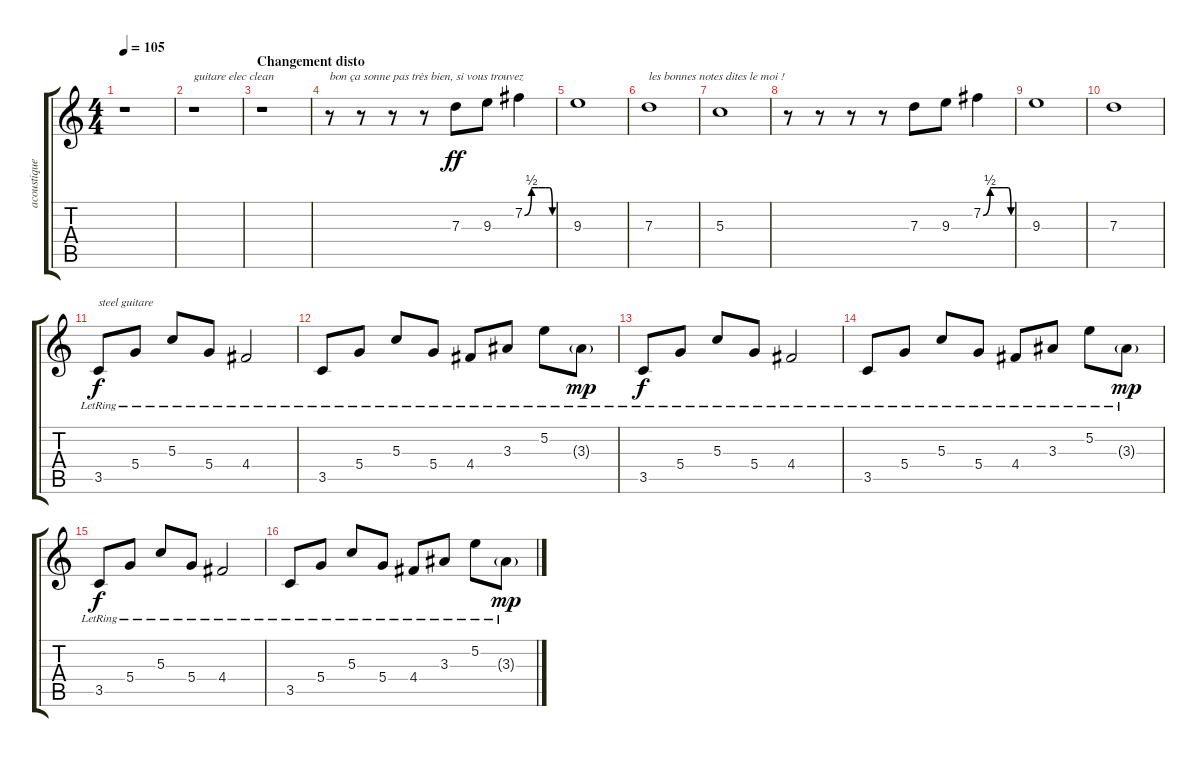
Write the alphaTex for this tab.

\track ("acoustique+électrique (2nd)" "acoustique") {instrument acousticguitarsteel}
\staff {score tabs}
\tuning (E4 B3 G3 D3 A2 E2) {hide}
\ts (4 4)
\tempo 105
\clef g2
\ks c
r.1{dy f} |
r.1{txt "guitare elec clean"} |
\section ("" "Changement disto")
r.1 |
r.8{txt "bon ça sonne pas très bien, si vous trouvez" volume 13 instrument electricguitarclean} r.8 r.8 r.8 7.3.8{dy ff} 9.3.8 7.2{be (custom 0 0 15 2 30 2 45 2 54 2 60 0)}.4 |
9.3.1 |
7.3.1{txt "les bonnes notes dites le moi !"} |
5.3.1 |
r.8 r.8 r.8 r.8 7.3.8 9.3.8 7.2{be (custom 0 0 15 2 30 2 45 2 54 2 60 0)}.4 |
9.3.1 |
7.3.1 |
3.5{lr}.8{txt "steel guitare" dy f instrument acousticguitarsteel} 5.4{lr}.8 5.3{lr}.8 5.4{lr}.8 4.4{lr}.2 |
3.5{lr}.8 5.4{lr}.8 5.3{lr}.8 5.4{lr}.8 4.4{lr}.8 3.3{lr}.8 5.2{lr}.8 3.3{g lr}.8{dy mp} |
3.5{lr}.8{dy f} 5.4{lr}.8 5.3{lr}.8 5.4{lr}.8 4.4{lr}.2 |
3.5{lr}.8 5.4{lr}.8 5.3{lr}.8 5.4{lr}.8 4.4{lr}.8 3.3{lr}.8 5.2{lr}.8 3.3{g lr}.8{dy mp} |
3.5{lr}.8{dy f} 5.4{lr}.8 5.3{lr}.8 5.4{lr}.8 4.4{lr}.2 |
3.5{lr}.8 5.4{lr}.8 5.3{lr}.8 5.4{lr}.8 4.4{lr}.8 3.3{lr}.8 5.2{lr}.8 3.3{g lr}.8{dy mp}
